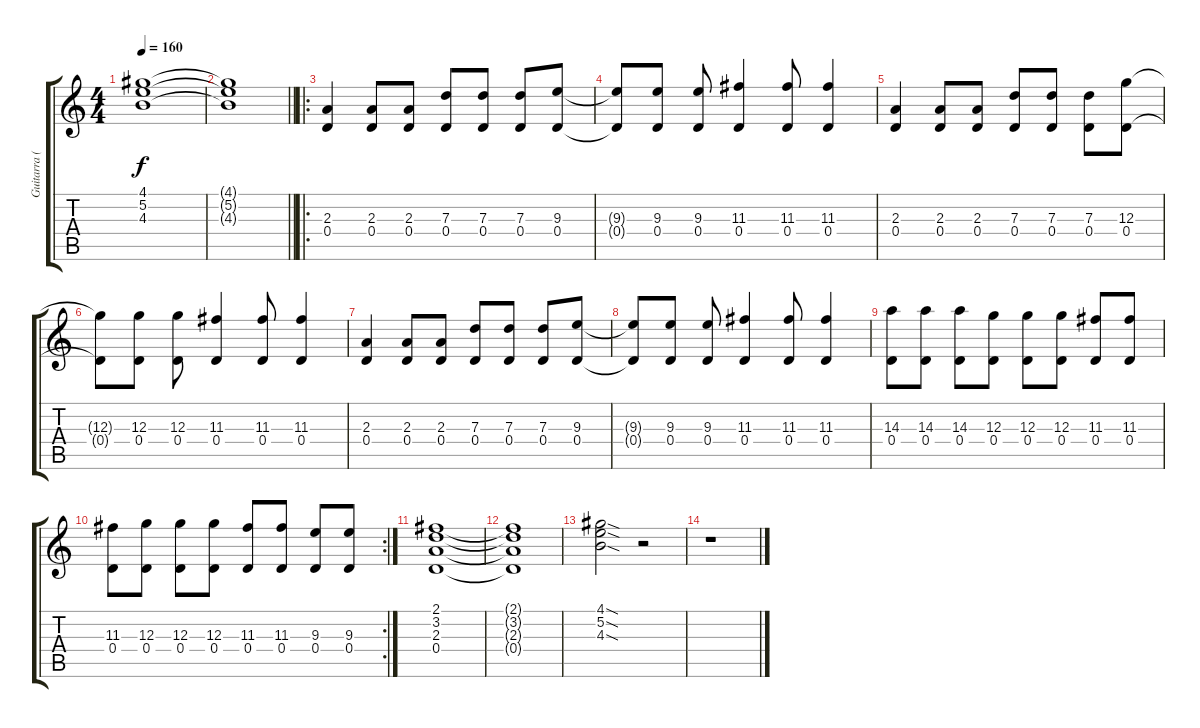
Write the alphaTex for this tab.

\track ("Guitarra (Juanma)" "Guitarra (") {instrument overdrivenguitar}
\staff {score tabs}
\tuning (E4 B3 G3 D3 A2 E2) {hide}
\ts (4 4)
\tempo 160
\clef g2
\ks c
(4.1{t} 5.2{t} 4.3{t}).1{dy f volume 4} |
\barLineRight lightlight
(4.1{t} 5.2{t} 4.3{t}).1{volume 8} |
\ro
(2.3 0.4).4{volume 10} (2.3 0.4).8 (2.3 0.4).8 (7.3 0.4).8 (7.3 0.4).8 (7.3 0.4).8 (9.3 0.4).8 |
(9.3{t} 0.4{t}).8 (9.3 0.4).8 (9.3 0.4).8 (11.3 0.4).4 (11.3 0.4).8 (11.3 0.4).4 |
(2.3 0.4).4 (2.3 0.4).8 (2.3 0.4).8 (7.3 0.4).8 (7.3 0.4).8 (7.3 0.4).8 (12.3 0.4).8 |
(12.3{t} 0.4{t}).8 (12.3 0.4).8 (12.3 0.4).8 (11.3 0.4).4 (11.3 0.4).8 (11.3 0.4).4 |
(2.3 0.4).4 (2.3 0.4).8 (2.3 0.4).8 (7.3 0.4).8 (7.3 0.4).8 (7.3 0.4).8 (9.3 0.4).8 |
(9.3{t} 0.4{t}).8 (9.3 0.4).8 (9.3 0.4).8 (11.3 0.4).4 (11.3 0.4).8 (11.3 0.4).4 |
(14.3 0.4).8 (14.3 0.4).8 (14.3 0.4).8 (12.3 0.4).8 (12.3 0.4).8 (12.3 0.4).8 (11.3 0.4).8 (11.3 0.4).8 |
\rc 2
(11.3 0.4).8 (12.3 0.4).8 (12.3 0.4).8 (12.3 0.4).8 (11.3 0.4).8 (11.3 0.4).8 (9.3 0.4).8 (9.3 0.4).8 |
(2.1 3.2 2.3 0.4).1 |
(2.1{t} 3.2{t} 2.3{t} 0.4{t}).1 |
(4.1{sod} 5.2{sod} 4.3{sod}).2 r.2 |
r.1
